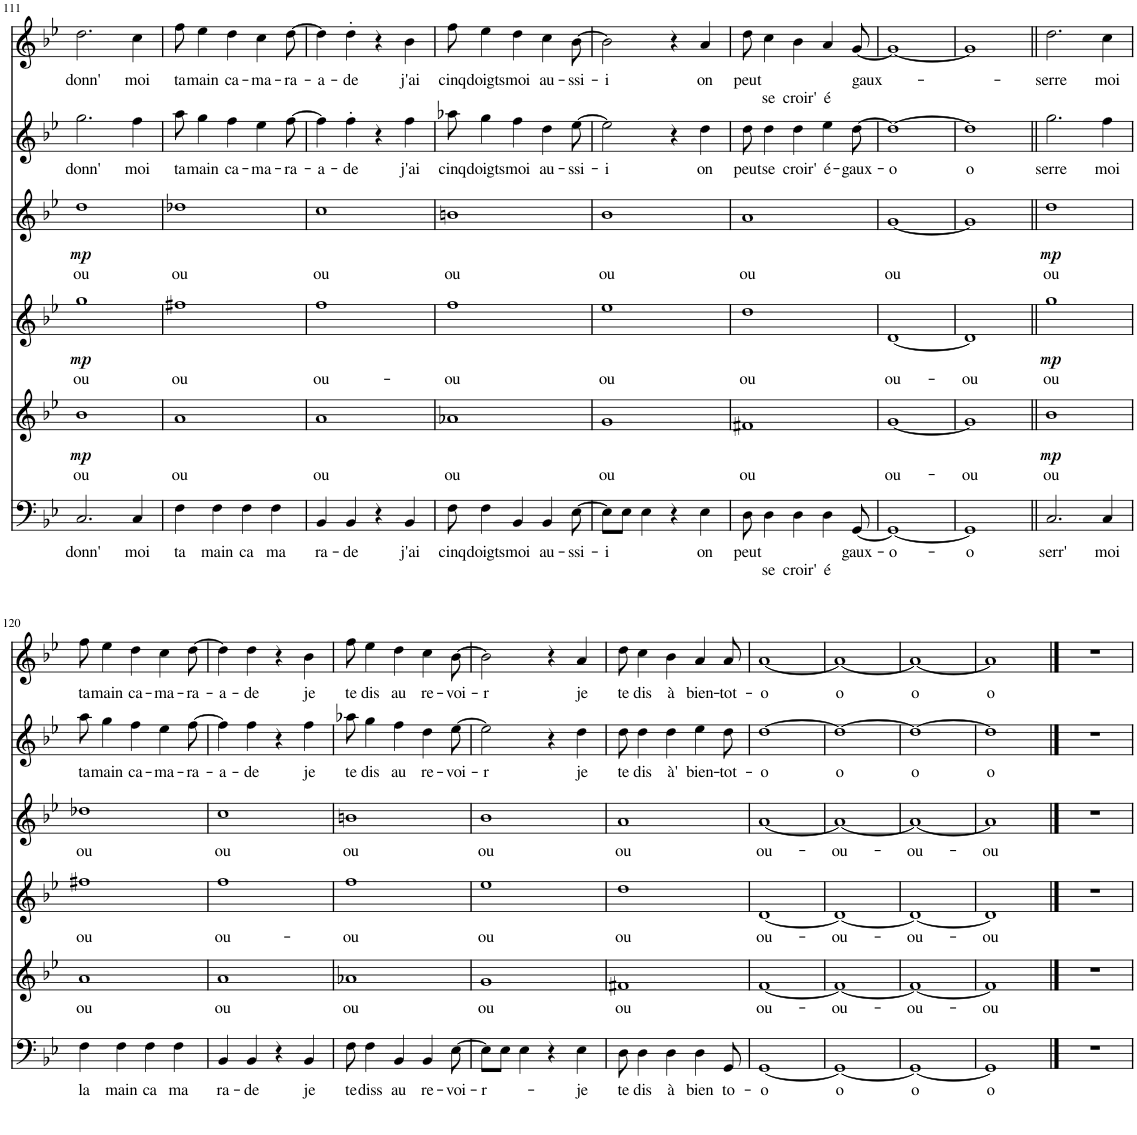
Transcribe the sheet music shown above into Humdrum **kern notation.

**kern	**text	**text	**kern	**text	**dynam	**kern	**text	**dynam	**kern	**text	**dynam	**kern	**text	**kern	**text	**text
*part6	*part6	*part6	*part5	*part5	*part5	*part4	*part4	*part4	*part3	*part3	*part3	*part2	*part2	*part1	*part1	*part1
*staff6	*staff6	*staff6	*staff5	*staff5	*staff5	*staff4	*staff4	*staff4	*staff3	*staff3	*staff3	*staff2	*staff2	*staff1	*staff1	*staff1
*I"Bass	*	*	*I"Voice	*	*	*I"Voice	*	*	*I"Voice	*	*	*I"Voice	*	*I"Voice	*	*
!!LO:PB:g=z
*clefF4	*	*	*clefG2	*	*	*clefG2	*	*	*clefG2	*	*	*clefG2	*	*clefG2	*	*
*	*	*	*	*	*	*Trd1c2	*	*	*Trd1c2	*	*	*	*	*	*	*
*k[b-e-]	*	*	*k[b-e-]	*	*	*k[b-e-]	*	*	*k[b-e-]	*	*	*k[b-e-]	*	*k[b-e-]	*	*
*M4/4	*	*	*M4/4	*	*	*M4/4	*	*	*M4/4	*	*	*M4/4	*	*M4/4	*	*
=111	=111	=111	=111	=111	=111	=111	=111	=111	=111	=111	=111	=111	=111	=111	=111	=111
!	!LO:LY:b	!	!	!LO:LY:b	!LO:DY:b	!	!LO:LY:b	!LO:DY:b	!	!LO:LY:b	!LO:DY:b	!	!LO:LY:b	!	!LO:LY:b	!
2.C/	donn'	.	1b-	ou	mp	1gg	ou	mp	1dd	ou	mp	2.gg\	donn'	2.dd\	donn'	.
!	!LO:LY:b	!	!	!	!	!	!	!	!	!	!	!	!LO:LY:b	!	!LO:LY:b	!
4C/	moi	.	.	.	.	.	.	.	.	.	.	4ff\	moi	4cc\	moi	.
=112	=112	=112	=112	=112	=112	=112	=112	=112	=112	=112	=112	=112	=112	=112	=112	=112
!	!LO:LY:b	!	!	!LO:LY:b	!	!	!LO:LY:b	!	!	!LO:LY:b	!	!	!LO:LY:b	!	!LO:LY:b	!
4F\	ta	.	1a	ou	.	1ff#X	ou	.	1dd-X	ou	.	8aa\	ta	8ff\	ta	.
!	!	!	!	!	!	!	!	!	!	!	!	!	!LO:LY:b	!	!LO:LY:b	!
.	.	.	.	.	.	.	.	.	.	.	.	4gg\	main	4ee-\	main	.
!	!LO:LY:b	!	!	!	!	!	!	!	!	!	!	!	!	!	!	!
4F\	main	.	.	.	.	.	.	.	.	.	.	.	.	.	.	.
!	!	!	!	!	!	!	!	!	!	!	!	!	!LO:LY:b	!	!LO:LY:b	!
.	.	.	.	.	.	.	.	.	.	.	.	4ff\	ca-	4dd\	ca-	.
!	!LO:LY:b	!	!	!	!	!	!	!	!	!	!	!	!	!	!	!
4F\	ca	.	.	.	.	.	.	.	.	.	.	.	.	.	.	.
!	!	!	!	!	!	!	!	!	!	!	!	!	!LO:LY:b	!	!LO:LY:b	!
.	.	.	.	.	.	.	.	.	.	.	.	4ee-\	-ma-	4cc\	-ma-	.
!	!LO:LY:b	!	!	!	!	!	!	!	!	!	!	!	!	!	!	!
4F\	ma	.	.	.	.	.	.	.	.	.	.	.	.	.	.	.
!	!	!	!	!	!	!	!	!	!	!	!	!	!LO:LY:b	!	!LO:LY:b	!
.	.	.	.	.	.	.	.	.	.	.	.	[8ff\	-ra-	[8dd\	-ra-	.
=113	=113	=113	=113	=113	=113	=113	=113	=113	=113	=113	=113	=113	=113	=113	=113	=113
!	!LO:LY:b	!	!	!LO:LY:b	!	!	!LO:LY:b	!	!	!LO:LY:b	!	!	!LO:LY:b	!	!LO:LY:b	!
4BB-/	-ra-	.	1a	ou	.	1ff	ou-	.	1cc	ou	.	4ff\]	-a-	4dd\]	-a-	.
!	!LO:LY:b	!	!	!	!	!	!	!	!	!	!	!	!LO:LY:b	!	!LO:LY:b	!
4BB-/	-de	.	.	.	.	.	.	.	.	.	.	4ff'\	-de	4dd'\	-de	.
4r	.	.	.	.	.	.	.	.	.	.	.	4r	.	4r	.	.
!	!LO:LY:b	!	!	!	!	!	!	!	!	!	!	!	!LO:LY:b	!	!LO:LY:b	!
4BB-/	j'ai	.	.	.	.	.	.	.	.	.	.	4ff\	j'ai	4b-\	j'ai	.
=114	=114	=114	=114	=114	=114	=114	=114	=114	=114	=114	=114	=114	=114	=114	=114	=114
!	!LO:LY:b	!	!	!LO:LY:b	!	!	!LO:LY:b	!	!	!LO:LY:b	!	!	!LO:LY:b	!	!LO:LY:b	!
8F\	cinq	.	1a-X	ou	.	1ff	-ou	.	1bn	ou	.	8aa-X\	cinq	8ff\	cinq	.
!	!LO:LY:b	!	!	!	!	!	!	!	!	!	!	!	!LO:LY:b	!	!LO:LY:b	!
4F\	doigts	.	.	.	.	.	.	.	.	.	.	4gg\	doigts	4ee-\	doigts	.
!	!LO:LY:b	!	!	!	!	!	!	!	!	!	!	!	!LO:LY:b	!	!LO:LY:b	!
4BB-/	moi	.	.	.	.	.	.	.	.	.	.	4ff\	moi	4dd\	moi	.
!	!LO:LY:b	!	!	!	!	!	!	!	!	!	!	!	!LO:LY:b	!	!LO:LY:b	!
4BB-/	au-	.	.	.	.	.	.	.	.	.	.	4dd\	au-	4cc\	au-	.
!	!LO:LY:b	!	!	!	!	!	!	!	!	!	!	!	!LO:LY:b	!	!LO:LY:b	!
[8E-\	-ssi-	.	.	.	.	.	.	.	.	.	.	[8ee-\	-ssi-	[8b-\	-ssi-	.
=115	=115	=115	=115	=115	=115	=115	=115	=115	=115	=115	=115	=115	=115	=115	=115	=115
!	!LO:LY:b	!	!	!LO:LY:b	!	!	!LO:LY:b	!	!	!LO:LY:b	!	!	!LO:LY:b	!	!LO:LY:b	!
8E-\L]	-i	.	1g	ou	.	1ee-	ou	.	1b-	ou	.	2ee-\]	-i	2b-\]	-i	.
8E-\J	.	.	.	.	.	.	.	.	.	.	.	.	.	.	.	.
4E-\	.	.	.	.	.	.	.	.	.	.	.	.	.	.	.	.
4r	.	.	.	.	.	.	.	.	.	.	.	4r	.	4r	.	.
!	!LO:LY:b	!	!	!	!	!	!	!	!	!	!	!	!LO:LY:b	!	!LO:LY:b	!
4E-\	on	.	.	.	.	.	.	.	.	.	.	4dd\	on	4a/	on	.
=116	=116	=116	=116	=116	=116	=116	=116	=116	=116	=116	=116	=116	=116	=116	=116	=116
!	!LO:LY:b	!	!	!LO:LY:b	!	!	!LO:LY:b	!	!	!LO:LY:b	!	!	!LO:LY:b	!	!LO:LY:b	!
8D\	peut	.	1f#X	ou	.	1dd	ou	.	1a	ou	.	8dd\	peut	8dd\	peut	.
!	!	!LO:LY:b	!	!	!	!	!	!	!	!	!	!	!LO:LY:b	!	!	!LO:LY:b
4D\	.	se	.	.	.	.	.	.	.	.	.	4dd\	se	4cc\	.	se
!	!	!LO:LY:b	!	!	!	!	!	!	!	!	!	!	!LO:LY:b	!	!	!LO:LY:b
4D\	.	croir'	.	.	.	.	.	.	.	.	.	4dd\	croir'	4b-\	.	croir'
!	!	!LO:LY:b	!	!	!	!	!	!	!	!	!	!	!LO:LY:b	!	!	!LO:LY:b
4D\	.	é	.	.	.	.	.	.	.	.	.	4ee-\	é-	4a/	.	é
!	!LO:LY:b	!	!	!	!	!	!	!	!	!	!	!	!LO:LY:b	!	!LO:LY:b	!
[8GG/	-gaux-	.	.	.	.	.	.	.	.	.	.	[8dd\	-gaux-	[8g/	-gaux-	.
=117	=117	=117	=117	=117	=117	=117	=117	=117	=117	=117	=117	=117	=117	=117	=117	=117
!	!LO:LY:b	!	!	!LO:LY:b	!	!	!LO:LY:b	!	!	!LO:LY:b	!	!	!LO:LY:b	!	!	!
1GG_	-o-	.	[1g	ou-	.	[1d	-ou-	.	[1g	-ou	.	1dd_	o	1g_	.	.
=118	=118	=118	=118	=118	=118	=118	=118	=118	=118	=118	=118	=118	=118	=118	=118	=118
!	!LO:LY:b	!	!	!LO:LY:b	!	!	!LO:LY:b	!	!	!	!	!	!LO:LY:b	!	!	!
1GG]	-o	.	1g]	-ou	.	1d]	-ou	.	1g]	.	.	1dd]	o	1g]	.	.
=119||	=119||	=119||	=119||	=119||	=119||	=119||	=119||	=119||	=119||	=119||	=119||	=119||	=119||	=119||	=119||	=119||
!	!LO:LY:b	!	!	!LO:LY:b	!LO:DY:b	!	!LO:LY:b	!LO:DY:b	!	!LO:LY:b	!LO:DY:b	!	!LO:LY:b	!	!LO:LY:b	!
2.C/	serr'	.	1b-	ou	mp	1gg	ou	mp	1dd	ou	mp	2.gg\	serre	2.dd\	serre	.
!	!LO:LY:b	!	!	!	!	!	!	!	!	!	!	!	!LO:LY:b	!	!LO:LY:b	!
4C/	moi	.	.	.	.	.	.	.	.	.	.	4ff\	moi	4cc\	moi	.
!!LO:LB:g=z
=120	=120	=120	=120	=120	=120	=120	=120	=120	=120	=120	=120	=120	=120	=120	=120	=120
!	!LO:LY:b	!	!	!LO:LY:b	!	!	!LO:LY:b	!	!	!LO:LY:b	!	!	!LO:LY:b	!	!LO:LY:b	!
4F\	la	.	1a	ou	.	1ff#X	ou	.	1dd-X	ou	.	8aa\	ta	8ff\	ta	.
!	!	!	!	!	!	!	!	!	!	!	!	!	!LO:LY:b	!	!LO:LY:b	!
.	.	.	.	.	.	.	.	.	.	.	.	4gg\	main	4ee-\	main	.
!	!LO:LY:b	!	!	!	!	!	!	!	!	!	!	!	!	!	!	!
4F\	main	.	.	.	.	.	.	.	.	.	.	.	.	.	.	.
!	!	!	!	!	!	!	!	!	!	!	!	!	!LO:LY:b	!	!LO:LY:b	!
.	.	.	.	.	.	.	.	.	.	.	.	4ff\	ca-	4dd\	ca-	.
!	!LO:LY:b	!	!	!	!	!	!	!	!	!	!	!	!	!	!	!
4F\	ca	.	.	.	.	.	.	.	.	.	.	.	.	.	.	.
!	!	!	!	!	!	!	!	!	!	!	!	!	!LO:LY:b	!	!LO:LY:b	!
.	.	.	.	.	.	.	.	.	.	.	.	4ee-\	-ma-	4cc\	-ma-	.
!	!LO:LY:b	!	!	!	!	!	!	!	!	!	!	!	!	!	!	!
4F\	ma	.	.	.	.	.	.	.	.	.	.	.	.	.	.	.
!	!	!	!	!	!	!	!	!	!	!	!	!	!LO:LY:b	!	!LO:LY:b	!
.	.	.	.	.	.	.	.	.	.	.	.	[8ff\	-ra-	[8dd\	-ra-	.
=121	=121	=121	=121	=121	=121	=121	=121	=121	=121	=121	=121	=121	=121	=121	=121	=121
!	!LO:LY:b	!	!	!LO:LY:b	!	!	!LO:LY:b	!	!	!LO:LY:b	!	!	!LO:LY:b	!	!LO:LY:b	!
4BB-/	-ra-	.	1a	ou	.	1ff	ou-	.	1cc	ou	.	4ff\]	-a-	4dd\]	-a-	.
!	!LO:LY:b	!	!	!	!	!	!	!	!	!	!	!	!LO:LY:b	!	!LO:LY:b	!
4BB-/	-de	.	.	.	.	.	.	.	.	.	.	4ff\	-de	4dd\	-de	.
4r	.	.	.	.	.	.	.	.	.	.	.	4r	.	4r	.	.
!	!LO:LY:b	!	!	!	!	!	!	!	!	!	!	!	!LO:LY:b	!	!LO:LY:b	!
4BB-/	je	.	.	.	.	.	.	.	.	.	.	4ff\	je	4b-\	je	.
=122	=122	=122	=122	=122	=122	=122	=122	=122	=122	=122	=122	=122	=122	=122	=122	=122
!	!LO:LY:b	!	!	!LO:LY:b	!	!	!LO:LY:b	!	!	!LO:LY:b	!	!	!LO:LY:b	!	!LO:LY:b	!
8F\	te	.	1a-X	ou	.	1ff	-ou	.	1bn	ou	.	8aa-X\	te	8ff\	te	.
!	!LO:LY:b	!	!	!	!	!	!	!	!	!	!	!	!LO:LY:b	!	!LO:LY:b	!
4F\	diss	.	.	.	.	.	.	.	.	.	.	4gg\	dis	4ee-\	dis	.
!	!LO:LY:b	!	!	!	!	!	!	!	!	!	!	!	!LO:LY:b	!	!LO:LY:b	!
4BB-/	au	.	.	.	.	.	.	.	.	.	.	4ff\	au	4dd\	au	.
!	!LO:LY:b	!	!	!	!	!	!	!	!	!	!	!	!LO:LY:b	!	!LO:LY:b	!
4BB-/	re-	.	.	.	.	.	.	.	.	.	.	4dd\	re-	4cc\	re-	.
!	!LO:LY:b	!	!	!	!	!	!	!	!	!	!	!	!LO:LY:b	!	!LO:LY:b	!
[8E-\	-voi-	.	.	.	.	.	.	.	.	.	.	[8ee-\	-voi-	[8b-\	-voi-	.
=123	=123	=123	=123	=123	=123	=123	=123	=123	=123	=123	=123	=123	=123	=123	=123	=123
!	!LO:LY:b	!	!	!LO:LY:b	!	!	!LO:LY:b	!	!	!LO:LY:b	!	!	!LO:LY:b	!	!LO:LY:b	!
8E-\L]	-r-	.	1g	ou	.	1ee-	ou	.	1b-	ou	.	2ee-\]	-r	2b-\]	-r	.
8E-\J	.	.	.	.	.	.	.	.	.	.	.	.	.	.	.	.
4E-\	.	.	.	.	.	.	.	.	.	.	.	.	.	.	.	.
4r	.	.	.	.	.	.	.	.	.	.	.	4r	.	4r	.	.
!	!LO:LY:b	!	!	!	!	!	!	!	!	!	!	!	!LO:LY:b	!	!LO:LY:b	!
4E-\	je	.	.	.	.	.	.	.	.	.	.	4dd\	je	4a/	je	.
=124	=124	=124	=124	=124	=124	=124	=124	=124	=124	=124	=124	=124	=124	=124	=124	=124
!	!LO:LY:b	!	!	!LO:LY:b	!	!	!LO:LY:b	!	!	!LO:LY:b	!	!	!LO:LY:b	!	!LO:LY:b	!
8D\	te	.	1f#X	ou	.	1dd	ou	.	1a	ou	.	8dd\	te	8dd\	te	.
!	!LO:LY:b	!	!	!	!	!	!	!	!	!	!	!	!LO:LY:b	!	!LO:LY:b	!
4D\	dis	.	.	.	.	.	.	.	.	.	.	4dd\	dis	4cc\	dis	.
!	!LO:LY:b	!	!	!	!	!	!	!	!	!	!	!	!LO:LY:b	!	!LO:LY:b	!
4D\	à	.	.	.	.	.	.	.	.	.	.	4dd\	à'	4b-\	à	.
!	!LO:LY:b	!	!	!	!	!	!	!	!	!	!	!	!LO:LY:b	!	!LO:LY:b	!
4D\	bien	.	.	.	.	.	.	.	.	.	.	4ee-\	bien-	4a/	bien-	.
!	!LO:LY:b	!	!	!	!	!	!	!	!	!	!	!	!LO:LY:b	!	!LO:LY:b	!
8GG/	-to-	.	.	.	.	.	.	.	.	.	.	8dd\	-tot-	8a/	-tot-	.
=125	=125	=125	=125	=125	=125	=125	=125	=125	=125	=125	=125	=125	=125	=125	=125	=125
!	!LO:LY:b	!	!	!LO:LY:b	!	!	!LO:LY:b	!	!	!LO:LY:b	!	!	!LO:LY:b	!	!LO:LY:b	!
[1GG	o	.	[1f	-ou-	.	[1d	-ou-	.	[1a	-ou-	.	[1dd	o	[1a	o	.
=126	=126	=126	=126	=126	=126	=126	=126	=126	=126	=126	=126	=126	=126	=126	=126	=126
!	!LO:LY:b	!	!	!LO:LY:b	!	!	!LO:LY:b	!	!	!LO:LY:b	!	!	!LO:LY:b	!	!LO:LY:b	!
1GG_	o	.	1f_	-ou-	.	1d_	-ou-	.	1a_	-ou-	.	1dd_	o	1a_	o	.
=127	=127	=127	=127	=127	=127	=127	=127	=127	=127	=127	=127	=127	=127	=127	=127	=127
!	!LO:LY:b	!	!	!LO:LY:b	!	!	!LO:LY:b	!	!	!LO:LY:b	!	!	!LO:LY:b	!	!LO:LY:b	!
1GG_	o	.	1f_	-ou-	.	1d_	-ou-	.	1a_	-ou-	.	1dd_	o	1a_	o	.
=128	=128	=128	=128	=128	=128	=128	=128	=128	=128	=128	=128	=128	=128	=128	=128	=128
!	!LO:LY:b	!	!	!LO:LY:b	!	!	!LO:LY:b	!	!	!LO:LY:b	!	!	!LO:LY:b	!	!LO:LY:b	!
1GG]	o	.	1f]	-ou	.	1d]	-ou	.	1a]	-ou	.	1dd]	o	1a]	o	.
==129	==129	==129	==129	==129	==129	==129	==129	==129	==129	==129	==129	==129	==129	==129	==129	==129
1r	.	.	1r	.	.	1r	.	.	1r	.	.	1r	.	1r	.	.
=	=	=	=	=	=	=	=	=	=	=	=	=	=	=	=	=
*-	*-	*-	*-	*-	*-	*-	*-	*-	*-	*-	*-	*-	*-	*-	*-	*-
